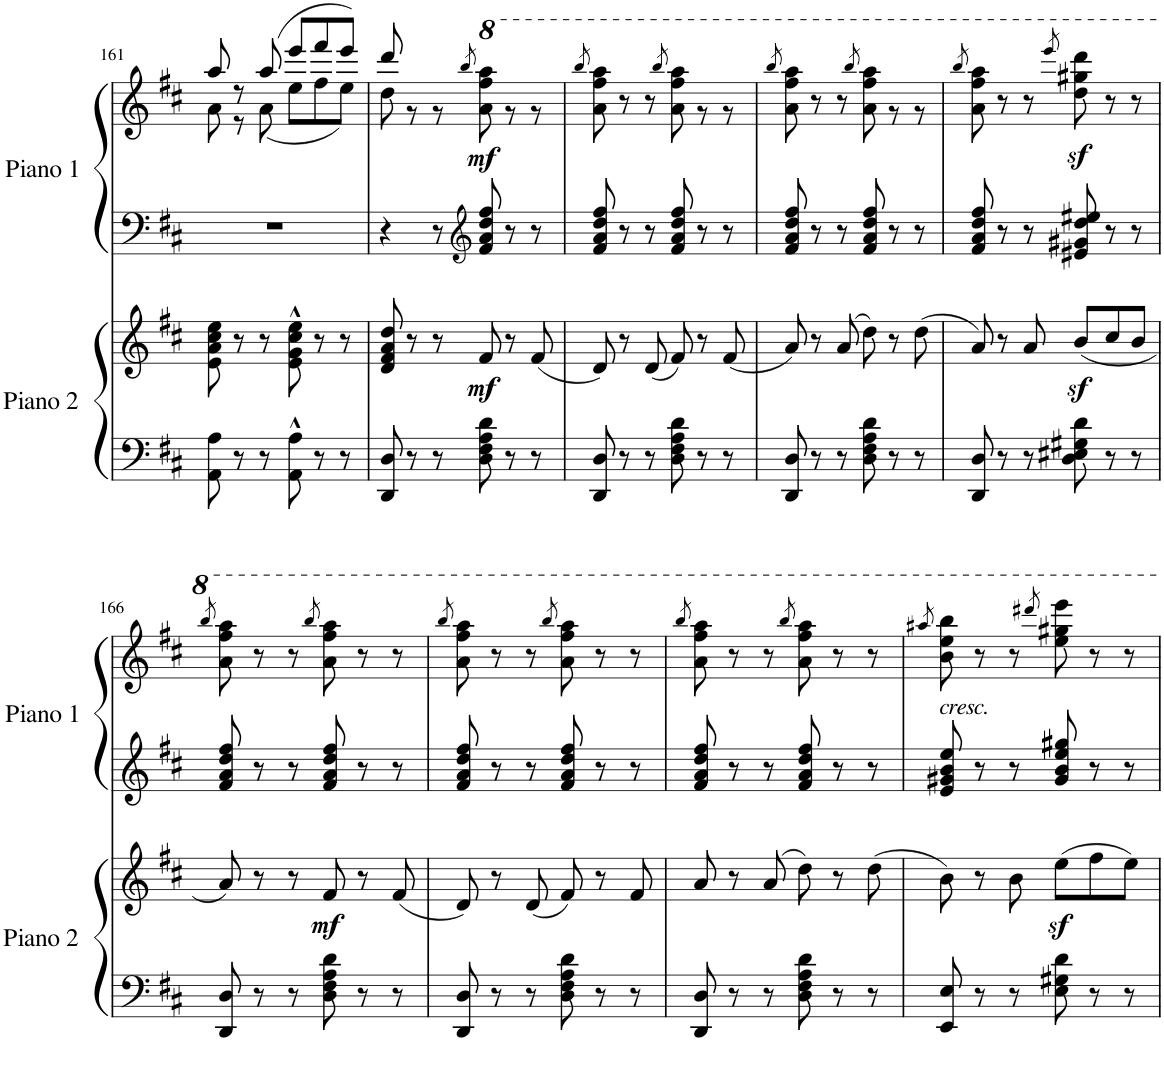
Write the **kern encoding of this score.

**kern	**kern	**dynam	**kern	**kern	**dynam
*part2	*part2	*part2	*part1	*part1	*part1
*staff4	*staff3	*staff3/4	*staff2	*staff1	*staff1/2
*I"Piano 2	*	*	*I"Piano 1	*	*
*I'Piano 2	*	*	*I'Piano 1	*	*
!!LO:PB:g=z
*clefF4	*clefG2	*	*clefF4	*clefG2	*
*k[f#c#]	*k[f#c#]	*	*k[f#c#]	*k[f#c#]	*
*M6/8	*M6/8	*	*M6/8	*M6/8	*
=161	=161	=161	=161	=161	=161
*	*	*	*	*^	*
8AA\ 8A\	8e\ 8a\ 8cc#\ 8ee\	.	2.r	8aa/	8a\	.
8r	8r	.	.	8r	8r	.
8r	8r	.	.	(8aa/	(8a\	.
8AA\^^ 8A\^^	8e\^^ 8g\^^ 8cc#\^^ 8ee\^^	.	.	8eee/L	8ee\L	.
8r	8r	.	.	8fff#/	8ff#\	.
8r	8r	.	.	8eee/J)	8ee\J)	.
=162	=162	=162	=162	=162	=162	=162
8DD/ 8D/	8d/ 8f#/ 8a/ 8dd/	.	4r	8ddd/	8dd\	.
8r	8r	.	.	8ryy	8r	.
8r	8r	.	8r	8ryy	8r	.
*	*	*	*clefG2	*	*	*
.	.	.	.	.	8qbbb/	.
!	!	!LO:DY:b	!	!	!	!LO:DY:b
8D\ 8F#\ 8A\ 8d\	8f#/	mf	8f#/ 8a/ 8dd/ 8ff#/	8ryy	8aa\ 8fff#\ 8aaa\	mf
8r	8r	.	8r	8ryy	8r	.
8r	(8f#/	.	8r	8ryy	8r	.
=163	=163	=163	=163	=163	=163	=163
.	.	.	.	.	8qbbb/	.
8DD/ 8D/	8d/)	.	8f#/ 8a/ 8dd/ 8ff#/	8ryy	8aa\ 8fff#\ 8aaa\	.
8r	8r	.	8r	8r	4ryy	.
8r	(8d/	.	8r	8r	.	.
.	.	.	.	.	8qbbb/	.
8D\ 8F#\ 8A\ 8d\	8f#/)	.	8f#/ 8a/ 8dd/ 8ff#/	8ryy	8aa\ 8fff#\ 8aaa\	.
8r	8r	.	8r	8ryy	8r	.
8r	(8f#/	.	8r	8ryy	8r	.
=164	=164	=164	=164	=164	=164	=164
.	.	.	.	.	8qbbb/	.
8DD/ 8D/	8a/)	.	8f#/ 8a/ 8dd/ 8ff#/	8ryy	8aa\ 8fff#\ 8aaa\	.
8r	8r	.	8r	8r	4ryy	.
8r	(8a/	.	8r	8r	.	.
.	.	.	.	.	8qbbb/	.
8D\ 8F#\ 8A\ 8d\	8dd\)	.	8f#/ 8a/ 8dd/ 8ff#/	8ryy	8aa\ 8fff#\ 8aaa\	.
8r	8r	.	8r	8ryy	8r	.
8r	(8dd\	.	8r	8ryy	8r	.
=165	=165	=165	=165	=165	=165	=165
.	.	.	.	.	8qbbb/	.
8DD/ 8D/	8a/)	.	8f#/ 8a/ 8dd/ 8ff#/	8ryy	8aa\ 8fff#\ 8aaa\	.
8r	8r	.	8r	8r	2ryy	.
8r	8a/	.	8r	8r	.	.
.	.	.	.	8qeeee/	.	.
!	!	!	!	!	!	!LO:DY:b
8D\ 8E#X\ 8G#X\ 8d\	(8bz</L	.	8e#X/ 8g#X/ 8dd/ 8ee#X/	8ddd\ 8ggg#X\ 8dddd\	.	sf
8r	8cc#/	.	8r	8r	.	.
8r	8b/J	.	8r	8r	8ryy	.
!!LO:LB:g=z	!!
=166	=166	=166	=166	=166	=166	=166
.	.	.	.	.	8qbbb/	.
8DD/ 8D/	8a/)	.	8f#/ 8a/ 8dd/ 8ff#/	8ryy	8aa\ 8fff#\ 8aaa\	.
8r	8r	.	8r	8r	4ryy	.
8r	8r	.	8r	8r	.	.
.	.	.	.	.	8qbbb/	.
!	!	!LO:DY:b	!	!	!	!
8D\ 8F#\ 8A\ 8d\	8f#/	mf	8f#/ 8a/ 8dd/ 8ff#/	8ryy	8aa\ 8fff#\ 8aaa\	.
8r	8r	.	8r	8r	4ryy	.
8r	(8f#/	.	8r	8r	.	.
=167	=167	=167	=167	=167	=167	=167
.	.	.	.	.	8qbbb/	.
8DD/ 8D/	8d/)	.	8f#/ 8a/ 8dd/ 8ff#/	8ryy	8aa\ 8fff#\ 8aaa\	.
8r	8r	.	8r	8r	4ryy	.
8r	(8d/	.	8r	8r	.	.
.	.	.	.	.	8qbbb/	.
8D\ 8F#\ 8A\ 8d\	8f#/)	.	8f#/ 8a/ 8dd/ 8ff#/	8ryy	8aa\ 8fff#\ 8aaa\	.
8r	8r	.	8r	8r	4ryy	.
8r	8f#/	.	8r	8r	.	.
=168	=168	=168	=168	=168	=168	=168
.	.	.	.	.	8qbbb/	.
8DD/ 8D/	8a/	.	8f#/ 8a/ 8dd/ 8ff#/	8ryy	8aa\ 8fff#\ 8aaa\	.
8r	8r	.	8r	8r	4ryy	.
8r	(8a/	.	8r	8r	.	.
.	.	.	.	.	8qbbb/	.
8D\ 8F#\ 8A\ 8d\	8dd\)	.	8f#/ 8a/ 8dd/ 8ff#/	8ryy	8aa\ 8fff#\ 8aaa\	.
8r	8r	.	8r	8r	4ryy	.
8r	(8dd\	.	8r	8r	.	.
*	*	*	*	*v	*v	*
=169	=169	=169	=169	=169	=169
.	.	.	.	8qaaa#X/	.
!	!	!	!	!LO:TX:b:i:t=cresc.	!
8EE/ 8E/	8b\)	.	8e/ 8g#X/ 8b/ 8ee/	8bb\ 8eee\ 8bbb\	.
8r	8r	.	8r	8r	.
8r	8b\	.	8r	8r	.
.	.	.	.	8qdddd#X/	.
8E\ 8G#X\ 8d\	(8eez<\L	.	8g#/ 8b/ 8ee/ 8gg#X/	8eee\ 8ggg#X\ 8eeee\	.
8r	8ff#\	.	8r	8r	.
8r	8ee\J)	.	8r	8r	.
=	=	=	=	=	=
*-	*-	*-	*-	*-	*-
